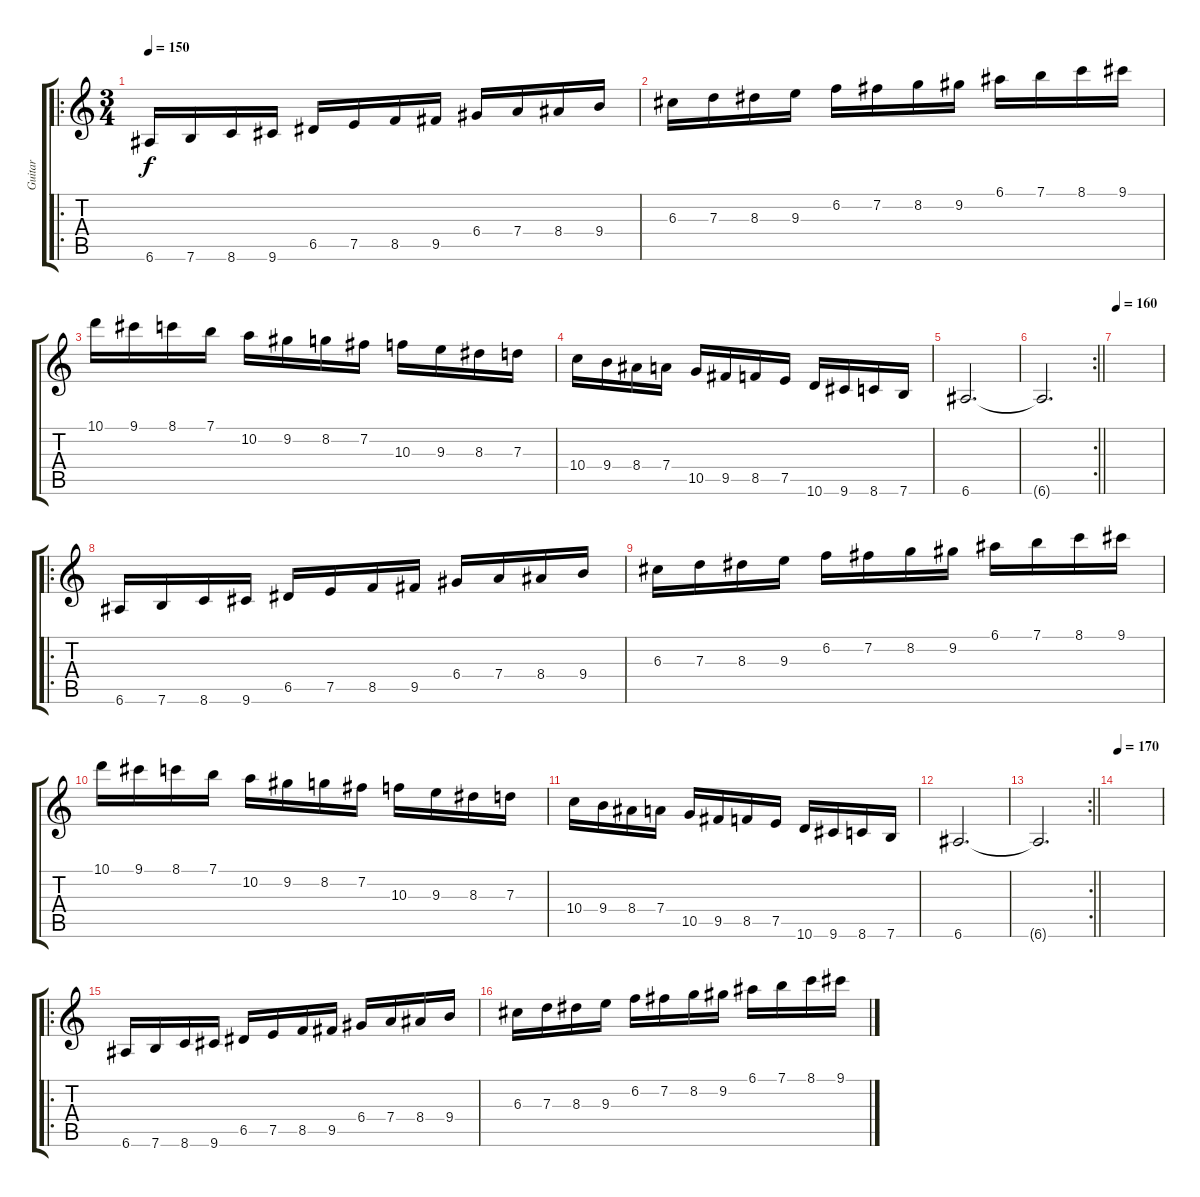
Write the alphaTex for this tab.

\track ("Guitar" "Guitar") {instrument electricguitarjazz}
\staff {score tabs}
\tuning (E4 B3 G3 D3 A2 E2) {hide}
\ro
\ts (3 4)
\tempo 150
\clef g2
\ks c
6.6.16{dy f} 7.6.16 8.6.16 9.6.16 6.5.16 7.5.16 8.5.16 9.5.16 6.4.16 7.4.16 8.4.16 9.4.16 |
6.3.16 7.3.16 8.3.16 9.3.16 6.2.16 7.2.16 8.2.16 9.2.16 6.1.16 7.1.16 8.1.16 9.1.16 |
10.1.16 9.1.16 8.1.16 7.1.16 10.2.16 9.2.16 8.2.16 7.2.16 10.3.16 9.3.16 8.3.16 7.3.16 |
10.4.16 9.4.16 8.4.16 7.4.16 10.5.16 9.5.16 8.5.16 7.5.16 10.6.16 9.6.16 8.6.16 7.6.16 |
6.6.2{d} |
\rc 2
\barLineRight lightlight
6.6{t}.2{d} |
\tempo 160
|
\ro
6.6.16 7.6.16 8.6.16 9.6.16 6.5.16 7.5.16 8.5.16 9.5.16 6.4.16 7.4.16 8.4.16 9.4.16 |
6.3.16 7.3.16 8.3.16 9.3.16 6.2.16 7.2.16 8.2.16 9.2.16 6.1.16 7.1.16 8.1.16 9.1.16 |
10.1.16 9.1.16 8.1.16 7.1.16 10.2.16 9.2.16 8.2.16 7.2.16 10.3.16 9.3.16 8.3.16 7.3.16 |
10.4.16 9.4.16 8.4.16 7.4.16 10.5.16 9.5.16 8.5.16 7.5.16 10.6.16 9.6.16 8.6.16 7.6.16 |
6.6.2{d} |
\rc 2
\barLineRight lightlight
6.6{t}.2{d} |
\tempo 170
|
\ro
6.6.16 7.6.16 8.6.16 9.6.16 6.5.16 7.5.16 8.5.16 9.5.16 6.4.16 7.4.16 8.4.16 9.4.16 |
6.3.16 7.3.16 8.3.16 9.3.16 6.2.16 7.2.16 8.2.16 9.2.16 6.1.16 7.1.16 8.1.16 9.1.16
